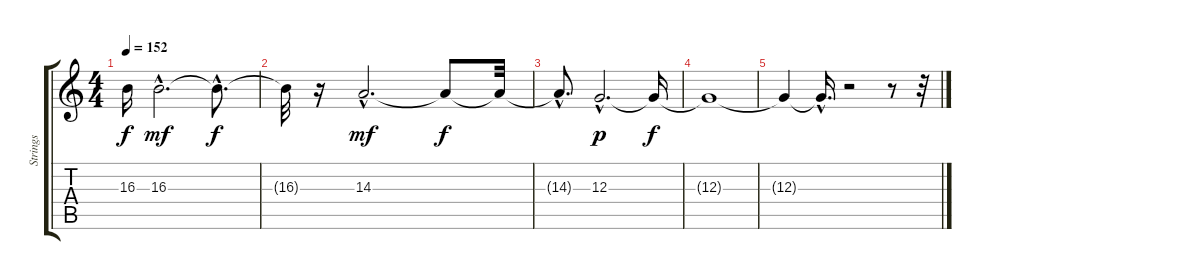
\track ("Strings" "Strings") {instrument stringensemble2}
\staff {score tabs}
\tuning (E4 B3 G3 D3 A2 E2) {hide}
\ts (4 4)
\tempo 152
\clef g2
\ks c
16.3{t}.16{dy f} 16.3{hac}.2{d dy mf} 16.3{hac t}.8{d dy f} |
16.3{t}.32 r.16 14.3{hac}.2{d dy mf volume 8} 14.3{t}.8{dy f} 14.3{t}.32 |
14.3{hac t}.8{d} 12.3{hac}.2{d dy p volume 6} 12.3{t}.16{dy f} |
12.3{t}.1 |
12.3{t}.4 12.3{hac t}.16{d} r.2 r.8 r.32
